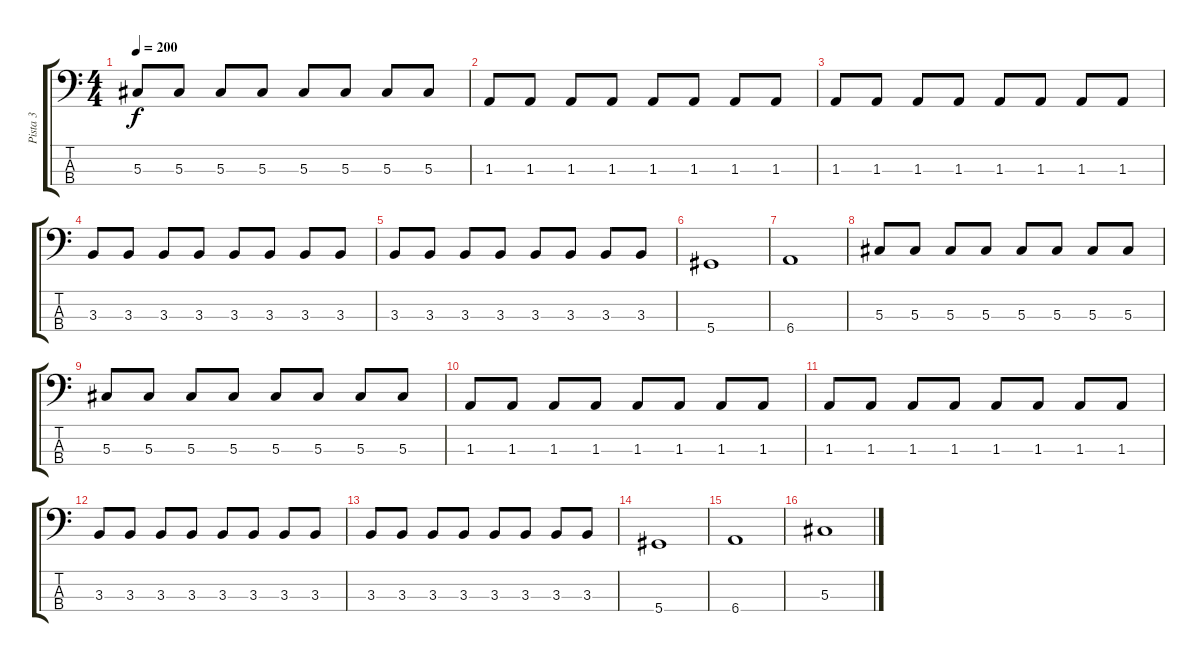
\track ("Pista 3" "Pista 3") {instrument electricbassfinger}
\staff {score tabs}
\tuning (Gb2 Db2 Ab1 Eb1) {hide}
\ts (4 4)
\tempo 200
\clef f4
\ks c
5.3.8{dy f} 5.3.8 5.3.8 5.3.8 5.3.8 5.3.8 5.3.8 5.3.8 |
1.3.8 1.3.8 1.3.8 1.3.8 1.3.8 1.3.8 1.3.8 1.3.8 |
1.3.8 1.3.8 1.3.8 1.3.8 1.3.8 1.3.8 1.3.8 1.3.8 |
3.3.8 3.3.8 3.3.8 3.3.8 3.3.8 3.3.8 3.3.8 3.3.8 |
3.3.8 3.3.8 3.3.8 3.3.8 3.3.8 3.3.8 3.3.8 3.3.8 |
5.4.1 |
6.4.1 |
5.3.8 5.3.8 5.3.8 5.3.8 5.3.8 5.3.8 5.3.8 5.3.8 |
5.3.8 5.3.8 5.3.8 5.3.8 5.3.8 5.3.8 5.3.8 5.3.8 |
1.3.8 1.3.8 1.3.8 1.3.8 1.3.8 1.3.8 1.3.8 1.3.8 |
1.3.8 1.3.8 1.3.8 1.3.8 1.3.8 1.3.8 1.3.8 1.3.8 |
3.3.8 3.3.8 3.3.8 3.3.8 3.3.8 3.3.8 3.3.8 3.3.8 |
3.3.8 3.3.8 3.3.8 3.3.8 3.3.8 3.3.8 3.3.8 3.3.8 |
5.4.1 |
6.4.1 |
5.3.1
